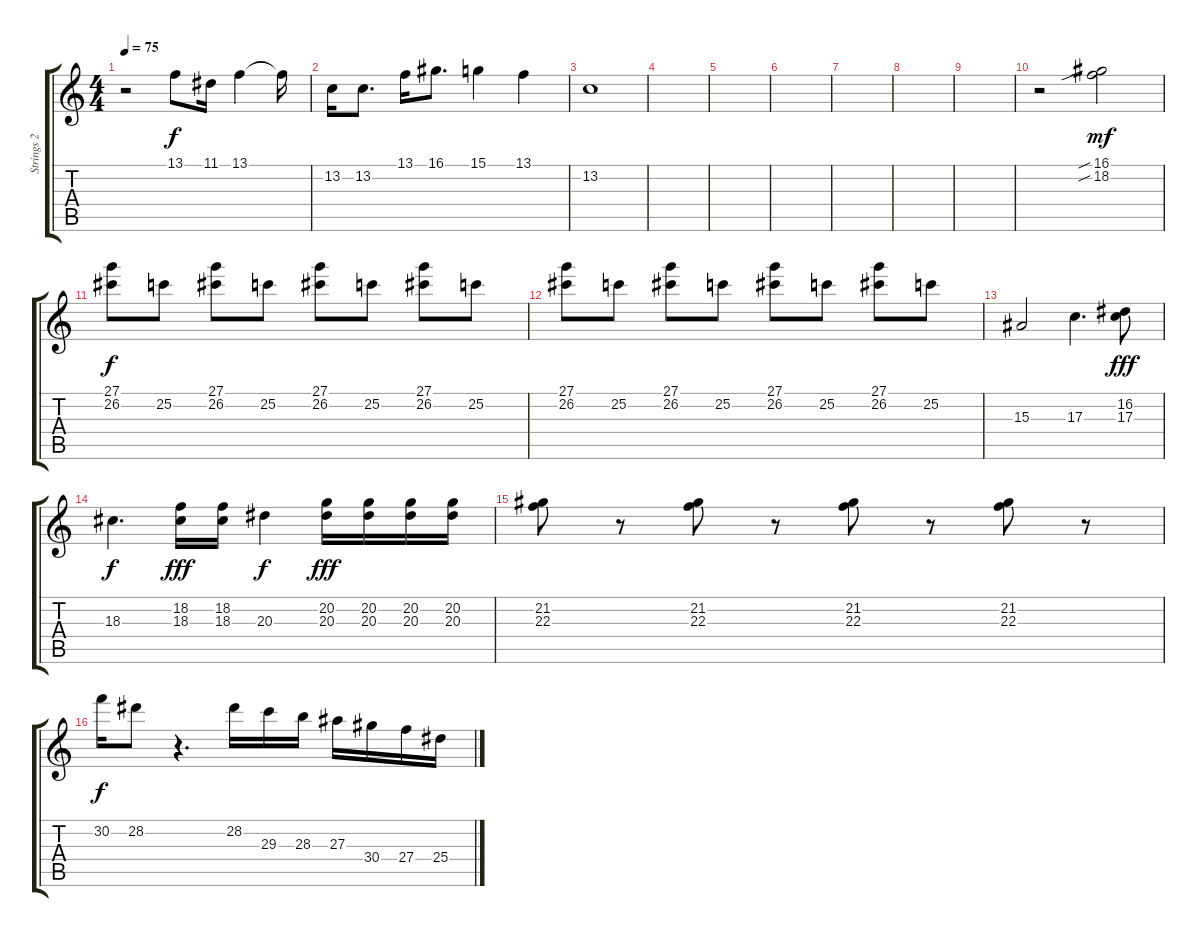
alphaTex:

\track ("Strings 2" "Strings 2") {instrument stringensemble1}
\staff {score tabs}
\tuning (E4 B3 G3 D3 A2 E2) {hide}
\ts (4 4)
\tempo 75
\clef g2
\ks c
r.2{dy mf} 13.1.8{dy f} 11.1.16 13.1.4 13.1{t}.16 |
13.2.16 13.2.8{d} 13.1.16 16.1.8{d} 15.1.4 13.1.4 |
13.2.1 |
|
|
|
|
|
|
r.2 (16.1{sib} 18.2{sib}).2{dy mf} |
(27.1 26.2).8{dy f} 25.2.8 (27.1 26.2).8 25.2.8 (27.1 26.2).8 25.2.8 (27.1 26.2).8 25.2.8 |
(27.1 26.2).8 25.2.8 (27.1 26.2).8 25.2.8 (27.1 26.2).8 25.2.8 (27.1 26.2).8 25.2.8 |
15.3.2 17.3.4{d} (16.2 17.3).8{dy fff} |
18.3.4{d dy f} (18.2 18.3).16{dy fff} (18.2 18.3).16 20.3.4{dy f} (20.2 20.3).16{dy fff} (20.2 20.3).16 (20.2 20.3).16 (20.2 20.3).16 |
(21.2 22.3).8 r.8 (21.2 22.3).8 r.8 (21.2 22.3).8 r.8 (21.2 22.3).8 r.8 |
30.2.16{dy f} 28.2.8 r.4{d} 28.2.16 29.3.16 28.3.16 27.3.16 30.4.16 27.4.16 25.4.16
